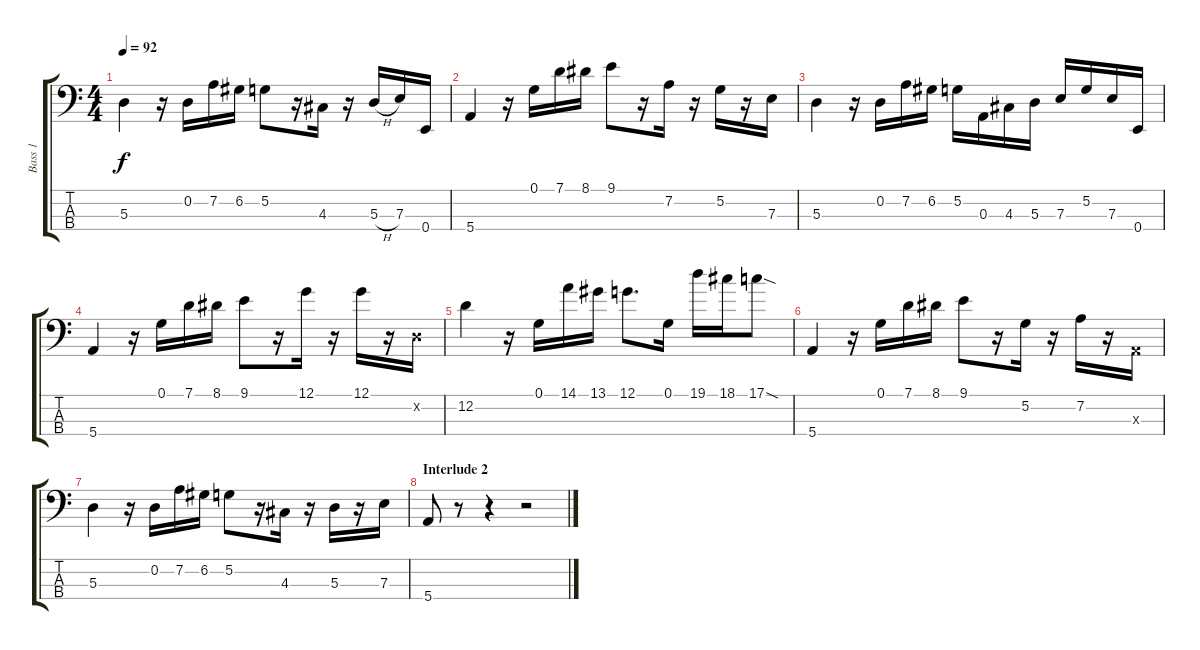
\track ("Bass 1" "Bass 1") {instrument electricbassfinger}
\staff {score tabs}
\tuning (G2 D2 A1 E1) {hide}
\ts (4 4)
\tempo 92
\clef f4
\ks c
5.3.4{dy f} r.16 0.2.16 7.2.16 6.2.16 5.2.8 r.16 4.3.16 r.16 5.3{h}.16 7.3.16 0.4.16 |
5.4.4 r.16 0.1.16 7.1.16 8.1.16 9.1.8 r.16 7.2.16 r.16 5.2.16 r.16 7.3.16 |
5.3.4 r.16 0.2.16 7.2.16 6.2.16 5.2.16 0.3.16 4.3.16 5.3.16 7.3.16 5.2.16 7.3.16 0.4.16 |
5.4.4 r.16 0.1.16 7.1.16 8.1.16 9.1.8 r.16 12.1.16 r.16 12.1.16 r.16 0.2{x}.16 |
12.2.4 r.16 0.1.16 14.1.16 13.1.16 12.1.8{d} 0.1.16 19.1.16 18.1.16 17.1{sod}.8 |
5.4.4 r.16 0.1.16 7.1.16 8.1.16 9.1.8 r.16 5.2.16 r.16 7.2.16 r.16 0.3{x}.16 |
5.3.4 r.16 0.2.16 7.2.16 6.2.16 5.2.8 r.16 4.3.16 r.16 5.3.16 r.16 7.3.16 |
\section ("" "Interlude 2")
5.4.8 r.8 r.4 r.2
